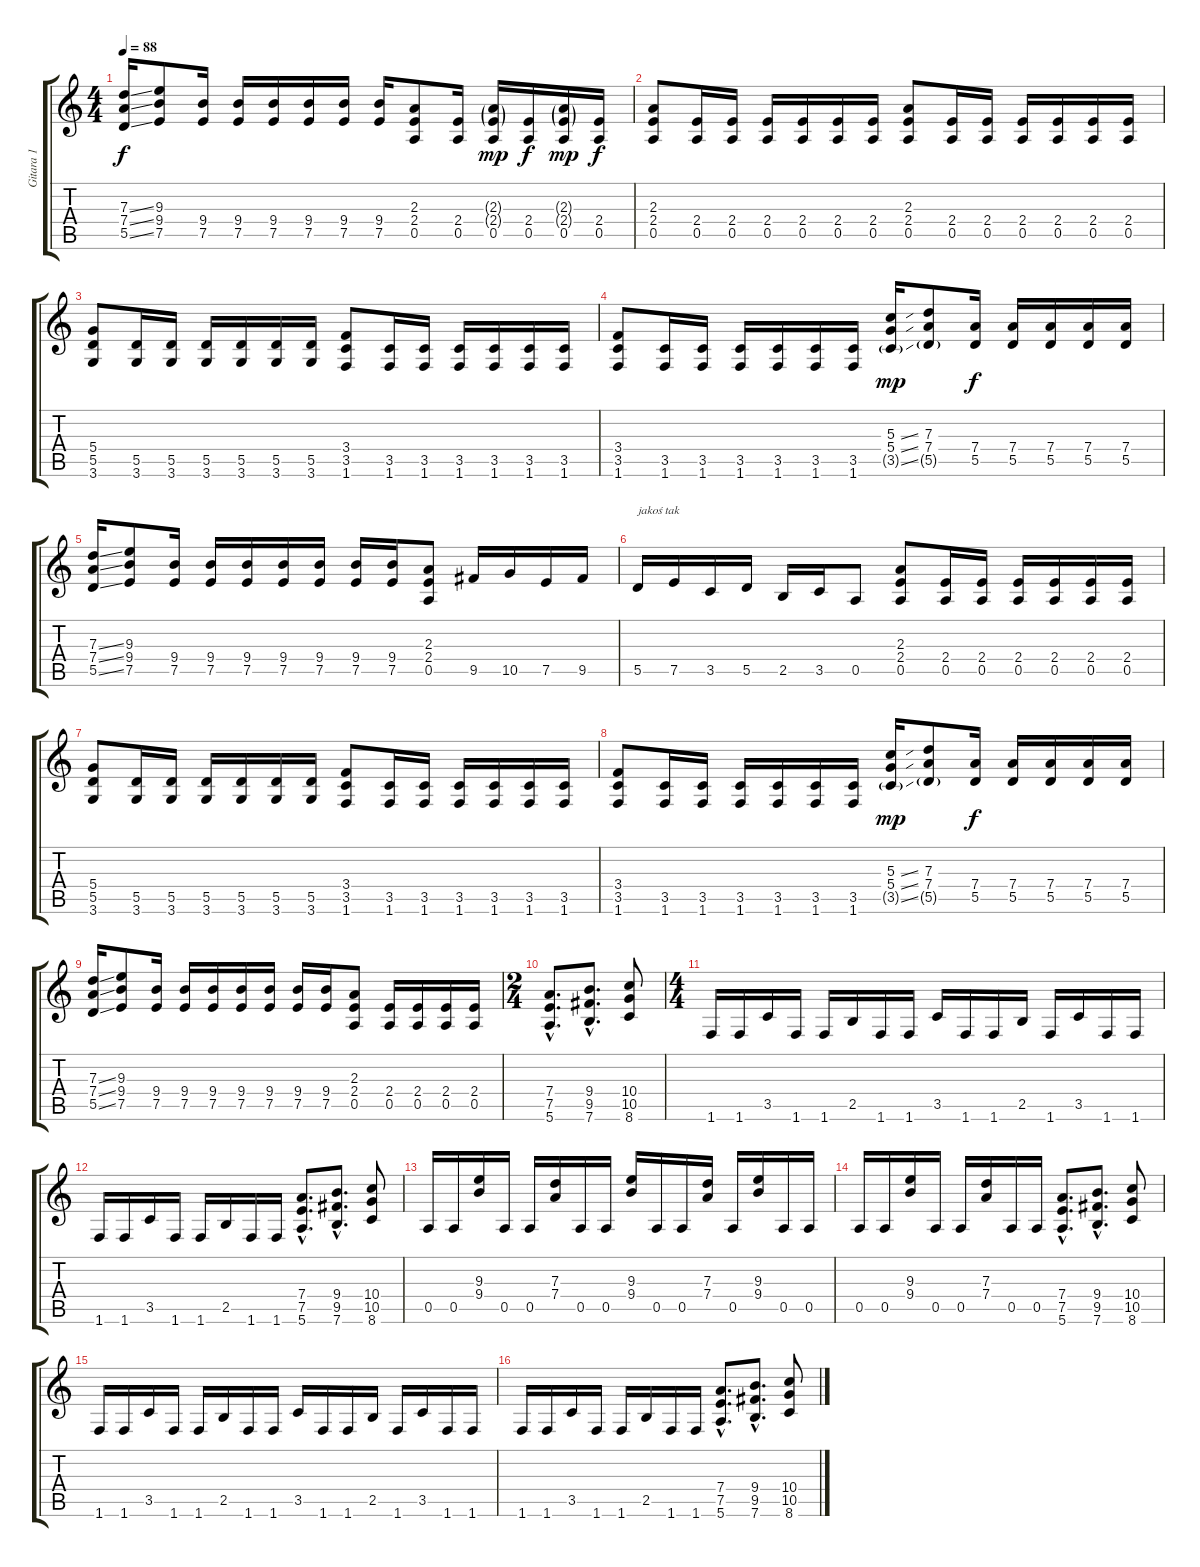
\track ("Gitara 1" "Gitara 1") {instrument overdrivenguitar}
\staff {score tabs}
\tuning (E4 B3 G3 D3 A2 E2) {hide}
\ts (4 4)
\tempo 88
\clef g2
\ks c
(7.3{ss} 7.4{ss} 5.5{ss}).16{dy f} (9.3 9.4 7.5).8 (9.4 7.5).16 (9.4 7.5).16 (9.4 7.5).16 (9.4 7.5).16 (9.4 7.5).16 (9.4 7.5).16 (2.3 2.4 0.5).8 (2.4 0.5).16 (2.3{g} 2.4{g} 0.5).16{dy mp} (2.4 0.5).16{dy f} (2.3{g} 2.4{g} 0.5).16{dy mp} (2.4 0.5).16{dy f} |
(2.3 2.4 0.5).8 (2.4 0.5).16 (2.4 0.5).16 (2.4 0.5).16 (2.4 0.5).16 (2.4 0.5).16 (2.4 0.5).16 (2.3 2.4 0.5).8 (2.4 0.5).16 (2.4 0.5).16 (2.4 0.5).16 (2.4 0.5).16 (2.4 0.5).16 (2.4 0.5).16 |
(5.4 5.5 3.6).8 (5.5 3.6).16 (5.5 3.6).16 (5.5 3.6).16 (5.5 3.6).16 (5.5 3.6).16 (5.5 3.6).16 (3.4 3.5 1.6).8 (3.5 1.6).16 (3.5 1.6).16 (3.5 1.6).16 (3.5 1.6).16 (3.5 1.6).16 (3.5 1.6).16 |
(3.4 3.5 1.6).8 (3.5 1.6).16 (3.5 1.6).16 (3.5 1.6).16 (3.5 1.6).16 (3.5 1.6).16 (3.5 1.6).16 (5.3{ss} 5.4{ss} 3.5{ss g}).16{dy mp} (7.3 7.4 5.5{g}).8 (7.4 5.5).16{dy f} (7.4 5.5).16 (7.4 5.5).16 (7.4 5.5).16 (7.4 5.5).16 |
(7.3{ss} 7.4{ss} 5.5{ss}).16 (9.3 9.4 7.5).8 (9.4 7.5).16 (9.4 7.5).16 (9.4 7.5).16 (9.4 7.5).16 (9.4 7.5).16 (9.4 7.5).16 (9.4 7.5).16 (2.3 2.4 0.5).8 9.5.16 10.5.16 7.5.16 9.5.16 |
5.5.16{txt "jakoś tak"} 7.5.16 3.5.16 5.5.16 2.5.16 3.5.16 0.5.8 (2.3 2.4 0.5).8 (2.4 0.5).16 (2.4 0.5).16 (2.4 0.5).16 (2.4 0.5).16 (2.4 0.5).16 (2.4 0.5).16 |
(5.4 5.5 3.6).8 (5.5 3.6).16 (5.5 3.6).16 (5.5 3.6).16 (5.5 3.6).16 (5.5 3.6).16 (5.5 3.6).16 (3.4 3.5 1.6).8 (3.5 1.6).16 (3.5 1.6).16 (3.5 1.6).16 (3.5 1.6).16 (3.5 1.6).16 (3.5 1.6).16 |
(3.4 3.5 1.6).8 (3.5 1.6).16 (3.5 1.6).16 (3.5 1.6).16 (3.5 1.6).16 (3.5 1.6).16 (3.5 1.6).16 (5.3{ss} 5.4{ss} 3.5{ss g}).16{dy mp} (7.3 7.4 5.5{g}).8 (7.4 5.5).16{dy f} (7.4 5.5).16 (7.4 5.5).16 (7.4 5.5).16 (7.4 5.5).16 |
(7.3{ss} 7.4{ss} 5.5{ss}).16 (9.3 9.4 7.5).8 (9.4 7.5).16 (9.4 7.5).16 (9.4 7.5).16 (9.4 7.5).16 (9.4 7.5).16 (9.4 7.5).16 (9.4 7.5).16 (2.3 2.4 0.5).8 (2.4 0.5).16 (2.4 0.5).16 (2.4 0.5).16 (2.4 0.5).16 |
\ts (2 4)
(7.4{hac} 7.5{hac} 5.6{hac}).8{d} (9.4{hac} 9.5{hac} 7.6{hac}).8{d} (10.4 10.5 8.6).8 |
\ts (4 4)
1.6.16{volume 16 balance 10} 1.6.16 3.5.16 1.6.16 1.6.16 2.5.16 1.6.16 1.6.16 3.5.16 1.6.16 1.6.16 2.5.16 1.6.16 3.5.16 1.6.16 1.6.16 |
1.6.16 1.6.16 3.5.16 1.6.16 1.6.16 2.5.16 1.6.16 1.6.16 (7.4{hac} 7.5{hac} 5.6{hac}).8{d} (9.4{hac} 9.5{hac} 7.6{hac}).8{d} (10.4 10.5 8.6).8 |
0.5.16 0.5.16 (9.3 9.4).16 0.5.16 0.5.16 (7.3 7.4).16 0.5.16 0.5.16 (9.3 9.4).16 0.5.16 0.5.16 (7.3 7.4).16 0.5.16 (9.3 9.4).16 0.5.16 0.5.16 |
0.5.16 0.5.16 (9.3 9.4).16 0.5.16 0.5.16 (7.3 7.4).16 0.5.16 0.5.16 (7.4{hac} 7.5{hac} 5.6{hac}).8{d} (9.4{hac} 9.5{hac} 7.6{hac}).8{d} (10.4 10.5 8.6).8 |
1.6.16 1.6.16 3.5.16 1.6.16 1.6.16 2.5.16 1.6.16 1.6.16 3.5.16 1.6.16 1.6.16 2.5.16 1.6.16 3.5.16 1.6.16 1.6.16 |
1.6.16 1.6.16 3.5.16 1.6.16 1.6.16 2.5.16 1.6.16 1.6.16 (7.4{hac} 7.5{hac} 5.6{hac}).8{d} (9.4{hac} 9.5{hac} 7.6{hac}).8{d} (10.4 10.5 8.6).8
